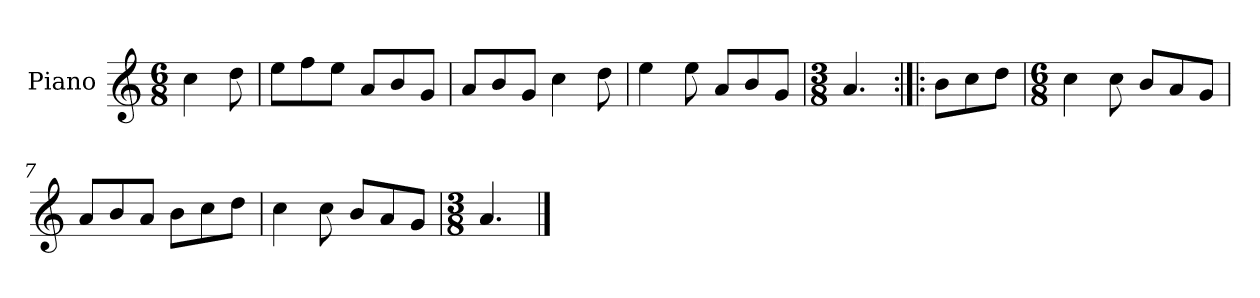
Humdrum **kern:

**kern
*part1
*staff1
*I"Piano
*I'Pno.
*clefG2
*k[]
*M6/8
=
4cc\
8dd\
=1
8ee\L
8ff\
8ee\J
8a/L
8b/
8g/J
=2
8a/L
8b/
8g/J
4cc\
8dd\
=3
4ee\
8ee\
8a/L
8b/
8g/J
=4
*M3/8
4.a/
=5:|!|:
8b\L
8cc\
8dd\J
=6
*M6/8
4cc\
8cc\
8b/L
8a/
8g/J
=7
8a/L
8b/
8a/J
8b\L
8cc\
8dd\J
=8
4cc\
8cc\
8b/L
8a/
8g/J
!!LO:LB:g=z
=9
*M3/8
4.a/
==
*-
